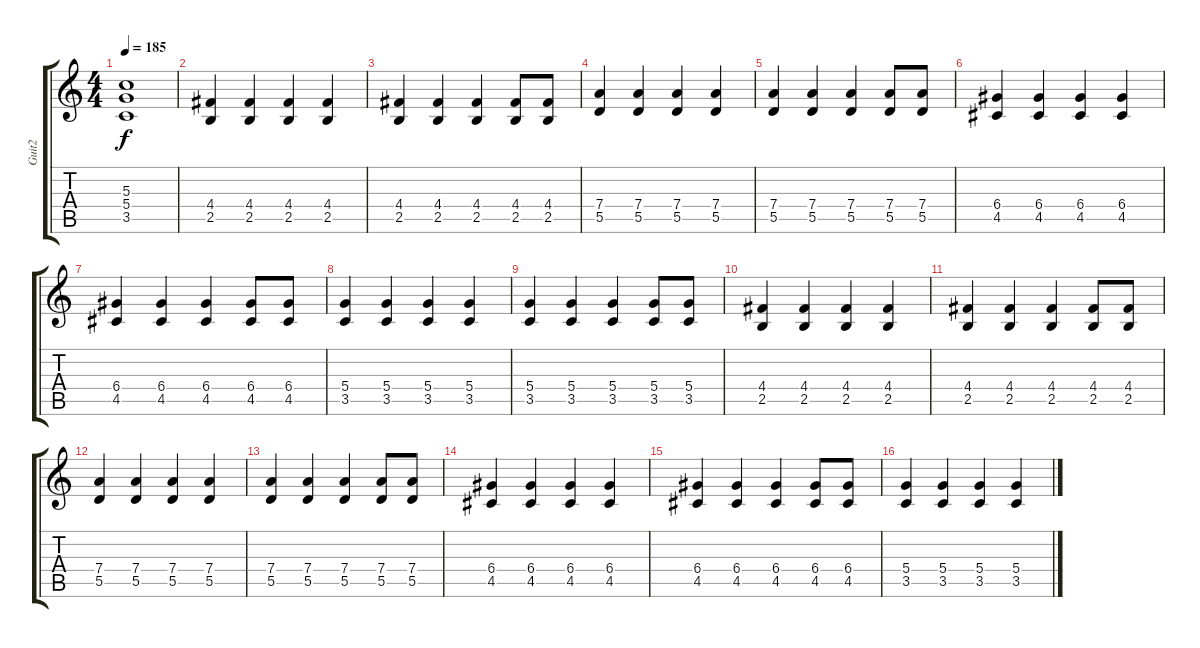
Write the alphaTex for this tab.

\track ("Guit2" "Guit2") {instrument acousticguitarnylon}
\staff {score tabs}
\tuning (E4 B3 G3 D3 A2 E2) {hide}
\ts (4 4)
\tempo 185
\clef g2
\ks c
(5.3{t} 5.4{t} 3.5{t}).1{dy f} |
(4.4 2.5).4 (4.4 2.5).4 (4.4 2.5).4 (4.4 2.5).4 |
(4.4 2.5).4 (4.4 2.5).4 (4.4 2.5).4 (4.4 2.5).8 (4.4 2.5).8 |
(7.4 5.5).4 (7.4 5.5).4 (7.4 5.5).4 (7.4 5.5).4 |
(7.4 5.5).4 (7.4 5.5).4 (7.4 5.5).4 (7.4 5.5).8 (7.4 5.5).8 |
(6.4 4.5).4 (6.4 4.5).4 (6.4 4.5).4 (6.4 4.5).4 |
(6.4 4.5).4 (6.4 4.5).4 (6.4 4.5).4 (6.4 4.5).8 (6.4 4.5).8 |
(5.4 3.5).4 (5.4 3.5).4 (5.4 3.5).4 (5.4 3.5).4 |
(5.4 3.5).4 (5.4 3.5).4 (5.4 3.5).4 (5.4 3.5).8 (5.4 3.5).8 |
(4.4 2.5).4 (4.4 2.5).4 (4.4 2.5).4 (4.4 2.5).4 |
(4.4 2.5).4 (4.4 2.5).4 (4.4 2.5).4 (4.4 2.5).8 (4.4 2.5).8 |
(7.4 5.5).4 (7.4 5.5).4 (7.4 5.5).4 (7.4 5.5).4 |
(7.4 5.5).4 (7.4 5.5).4 (7.4 5.5).4 (7.4 5.5).8 (7.4 5.5).8 |
(6.4 4.5).4 (6.4 4.5).4 (6.4 4.5).4 (6.4 4.5).4 |
(6.4 4.5).4 (6.4 4.5).4 (6.4 4.5).4 (6.4 4.5).8 (6.4 4.5).8 |
(5.4 3.5).4 (5.4 3.5).4 (5.4 3.5).4 (5.4 3.5).4
